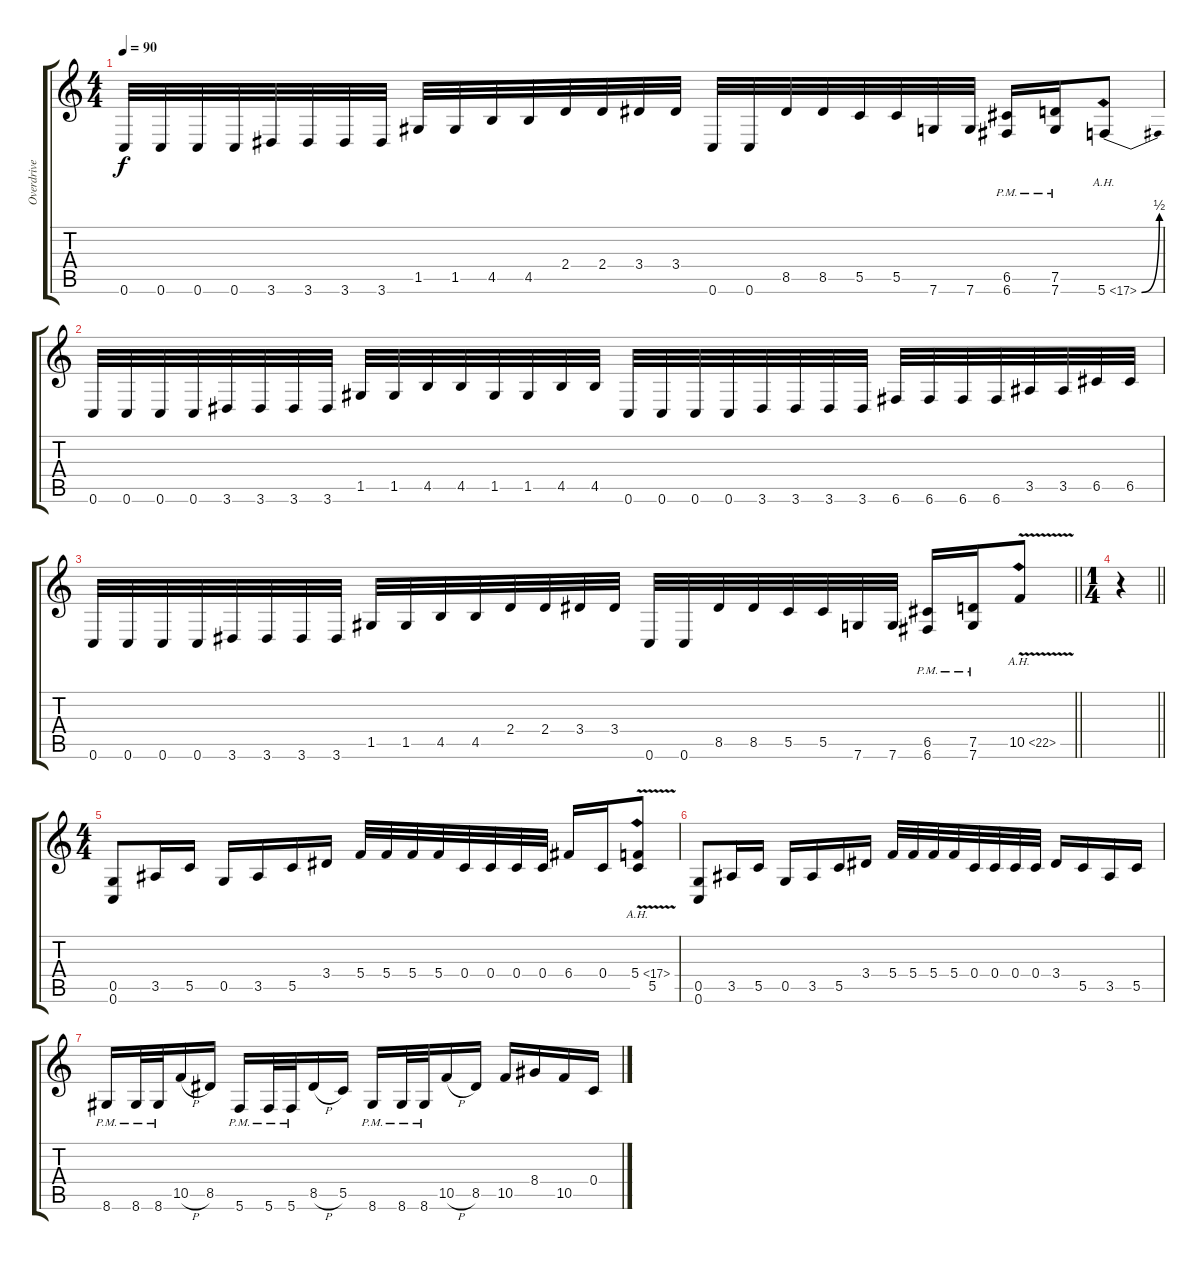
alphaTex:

\track ("Overdrive" "Overdrive") {instrument distortionguitar}
\staff {score tabs}
\tuning (D4 A3 F3 C3 G2 C2) {hide}
\ts (4 4)
\tempo 90
\clef g2
\ks c
0.6.32{dy f} 0.6.32 0.6.32 0.6.32 3.6.32 3.6.32 3.6.32 3.6.32 1.5.32 1.5.32 4.5.32 4.5.32 2.4.32 2.4.32 3.4.32 3.4.32 0.6.32 0.6.32 8.5.32 8.5.32 5.5.32 5.5.32 7.6.32 7.6.32 (6.5{pm} 6.6{pm}).16 (7.5{pm} 7.6{pm}).16 5.6{be (bend 0 0 60 2) ah 12}.8 |
0.6.32 0.6.32 0.6.32 0.6.32 3.6.32 3.6.32 3.6.32 3.6.32 1.5.32 1.5.32 4.5.32 4.5.32 1.5.32 1.5.32 4.5.32 4.5.32 0.6.32 0.6.32 0.6.32 0.6.32 3.6.32 3.6.32 3.6.32 3.6.32 6.6.32 6.6.32 6.6.32 6.6.32 3.5.32 3.5.32 6.5.32 6.5.32 |
\barLineRight lightlight
0.6.32 0.6.32 0.6.32 0.6.32 3.6.32 3.6.32 3.6.32 3.6.32 1.5.32 1.5.32 4.5.32 4.5.32 2.4.32 2.4.32 3.4.32 3.4.32 0.6.32 0.6.32 8.5.32 8.5.32 5.5.32 5.5.32 7.6.32 7.6.32 (6.5{pm} 6.6{pm}).16 (7.5{pm} 7.6{pm}).16 10.5{ah 12 v}.8 |
\ts (1 4)
\barLineRight lightlight
r.4 |
\ts (4 4)
(0.5 0.6).8 3.5.16 5.5.16 0.5.16 3.5.16 5.5.16 3.4.16 5.4.32 5.4.32 5.4.32 5.4.32 0.4.32 0.4.32 0.4.32 0.4.32 6.4.16 0.4.16 (5.4{ah 12 v} 5.5{v}).8 |
(0.5 0.6).8 3.5.16 5.5.16 0.5.16 3.5.16 5.5.16 3.4.16 5.4.32 5.4.32 5.4.32 5.4.32 0.4.32 0.4.32 0.4.32 0.4.32 3.4.16 5.5.16 3.5.16 5.5.16 |
8.6{pm}.16 8.6{pm}.32 8.6{pm}.32 10.5{h}.16 8.5.16 5.6{pm}.16 5.6{pm}.32 5.6{pm}.32 8.5{h}.16 5.5.16 8.6{pm}.16 8.6{pm}.32 8.6{pm}.32 10.5{h}.16 8.5.16 10.5.16 8.4.16 10.5.16 0.4.16
